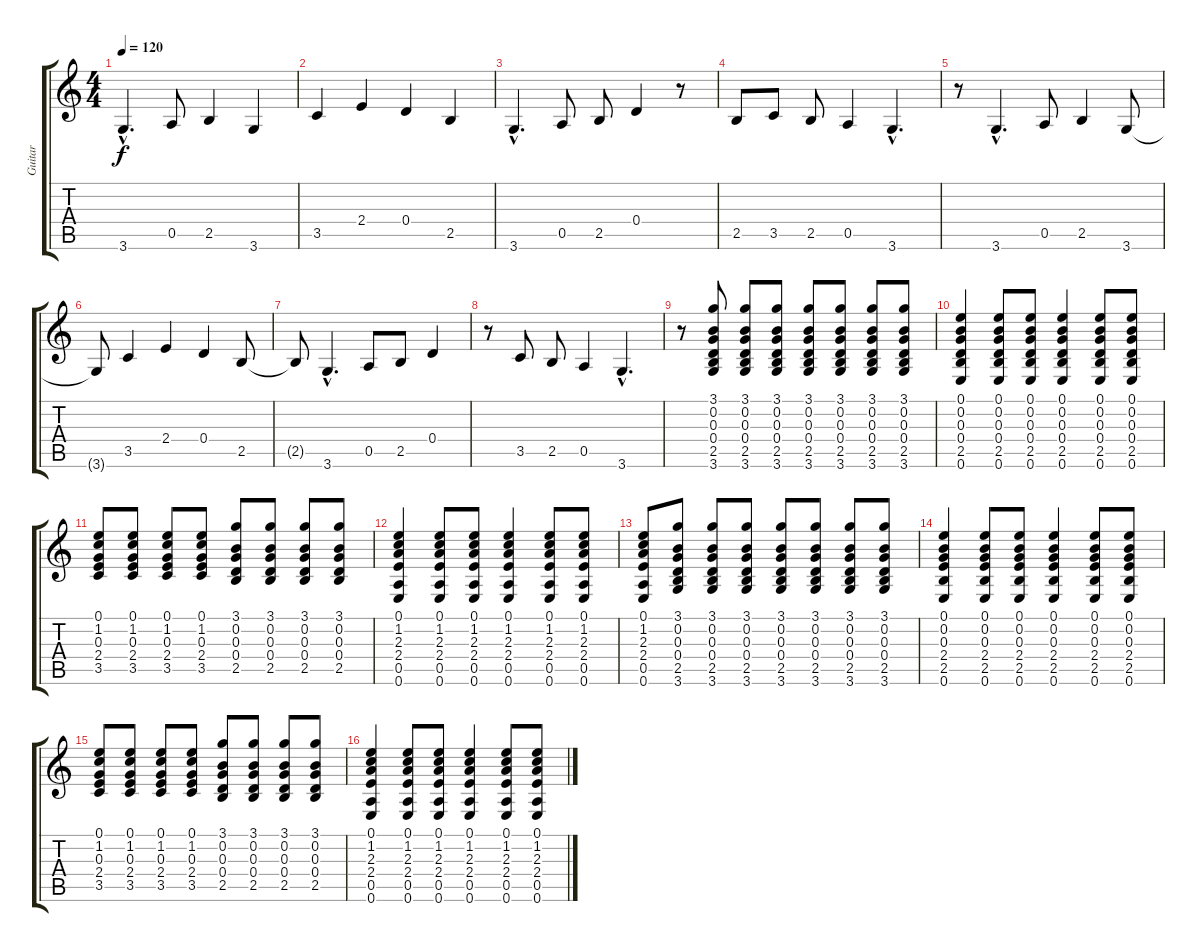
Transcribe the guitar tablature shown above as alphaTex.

\track ("Guitar" "Guitar") {instrument acousticguitarnylon}
\staff {score tabs}
\tuning (E4 B3 G3 D3 A2 E2) {hide}
\ts (4 4)
\tempo 120
\clef g2
\ks c
3.6{hac}.4{d dy f instrument acousticguitarnylon} 0.5.8 2.5.4 3.6.4 |
3.5.4 2.4.4 0.4.4 2.5.4 |
3.6{hac}.4{d} 0.5.8 2.5.8 0.4.4 r.8 |
2.5.8 3.5.8 2.5.8 0.5.4 3.6{hac}.4{d} |
r.8 3.6{hac}.4{d} 0.5.8 2.5.4 3.6.8 |
3.6{t}.8 3.5.4 2.4.4 0.4.4 2.5.8 |
2.5{t}.8 3.6{hac}.4{d} 0.5.8 2.5.8 0.4.4 |
r.8 3.5.8 2.5.8 0.5.4 3.6{hac}.4{d} |
r.8 (3.1 0.2 0.3 0.4 2.5 3.6).8 (3.1 0.2 0.3 0.4 2.5 3.6).8 (3.1 0.2 0.3 0.4 2.5 3.6).8 (3.1 0.2 0.3 0.4 2.5 3.6).8 (3.1 0.2 0.3 0.4 2.5 3.6).8 (3.1 0.2 0.3 0.4 2.5 3.6).8 (3.1 0.2 0.3 0.4 2.5 3.6).8 |
(0.1 0.2 0.3 0.4 2.5 0.6).4 (0.1 0.2 0.3 0.4 2.5 0.6).8 (0.1 0.2 0.3 0.4 2.5 0.6).8 (0.1 0.2 0.3 0.4 2.5 0.6).4 (0.1 0.2 0.3 0.4 2.5 0.6).8 (0.1 0.2 0.3 0.4 2.5 0.6).8 |
(0.1 1.2 0.3 2.4 3.5).8 (0.1 1.2 0.3 2.4 3.5).8 (0.1 1.2 0.3 2.4 3.5).8 (0.1 1.2 0.3 2.4 3.5).8 (3.1 0.2 0.3 0.4 2.5).8 (3.1 0.2 0.3 0.4 2.5).8 (3.1 0.2 0.3 0.4 2.5).8 (3.1 0.2 0.3 0.4 2.5).8 |
(0.1 1.2 2.3 2.4 0.5 0.6).4 (0.1 1.2 2.3 2.4 0.5 0.6).8 (0.1 1.2 2.3 2.4 0.5 0.6).8 (0.1 1.2 2.3 2.4 0.5 0.6).4 (0.1 1.2 2.3 2.4 0.5 0.6).8 (0.1 1.2 2.3 2.4 0.5 0.6).8 |
(0.1 1.2 2.3 2.4 0.5 0.6).8 (3.1 0.2 0.3 0.4 2.5 3.6).8 (3.1 0.2 0.3 0.4 2.5 3.6).8 (3.1 0.2 0.3 0.4 2.5 3.6).8 (3.1 0.2 0.3 0.4 2.5 3.6).8 (3.1 0.2 0.3 0.4 2.5 3.6).8 (3.1 0.2 0.3 0.4 2.5 3.6).8 (3.1 0.2 0.3 0.4 2.5 3.6).8 |
(0.1 0.2 0.3 2.4 2.5 0.6).4 (0.1 0.2 0.3 2.4 2.5 0.6).8 (0.1 0.2 0.3 2.4 2.5 0.6).8 (0.1 0.2 0.3 2.4 2.5 0.6).4 (0.1 0.2 0.3 2.4 2.5 0.6).8 (0.1 0.2 0.3 2.4 2.5 0.6).8 |
(0.1 1.2 0.3 2.4 3.5).8 (0.1 1.2 0.3 2.4 3.5).8 (0.1 1.2 0.3 2.4 3.5).8 (0.1 1.2 0.3 2.4 3.5).8 (3.1 0.2 0.3 0.4 2.5).8 (3.1 0.2 0.3 0.4 2.5).8 (3.1 0.2 0.3 0.4 2.5).8 (3.1 0.2 0.3 0.4 2.5).8 |
(0.1 1.2 2.3 2.4 0.5 0.6).4 (0.1 1.2 2.3 2.4 0.5 0.6).8 (0.1 1.2 2.3 2.4 0.5 0.6).8 (0.1 1.2 2.3 2.4 0.5 0.6).4 (0.1 1.2 2.3 2.4 0.5 0.6).8 (0.1 1.2 2.3 2.4 0.5 0.6).8
